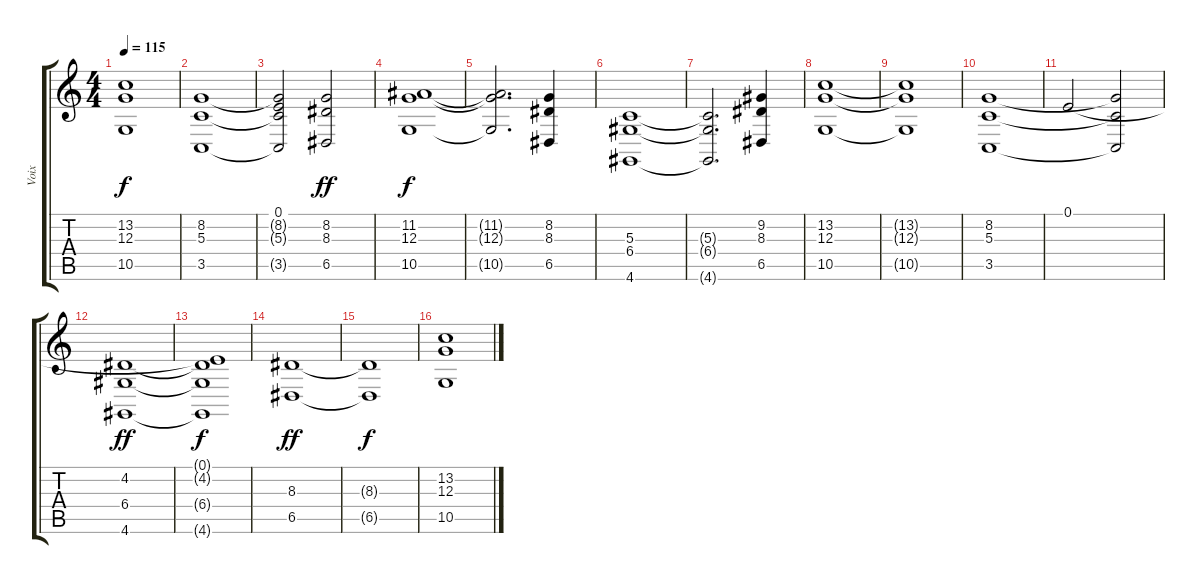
\track ("Voix" "Voix") {instrument voiceoohs}
\staff {score tabs}
\tuning (E4 B3 G3 D3 A2 E2) {hide}
\ts (4 4)
\tempo 115
\clef g2
\ks c
(13.2{t} 12.3{t} 10.5{t}).1{dy f} |
(8.2 5.3 3.5).1 |
(0.1 8.2{t} 5.3{t} 3.5{t}).2 (8.2 8.3 6.5).2{dy ff} |
(11.2 12.3 10.5).1{dy f} |
(11.2{t} 12.3{t} 10.5{t}).2{d} (8.2 8.3 6.5).4 |
(5.3 6.4 4.6).1 |
(5.3{t} 6.4{t} 4.6{t}).2{d} (9.2 8.3 6.5).4 |
(13.2 12.3 10.5).1 |
(13.2{t} 12.3{t} 10.5{t}).1 |
(8.2 5.3 3.5).1 |
0.1.2 (8.2{t} 5.3{t} 3.5{t}).2 |
(4.2 6.4 4.6).1{dy ff} |
(0.1{t} 4.2{t} 6.4{t} 4.6{t}).1{dy f} |
(8.3 6.5).1{dy ff} |
(8.3{t} 6.5{t}).1{dy f} |
(13.2 12.3 10.5).1
